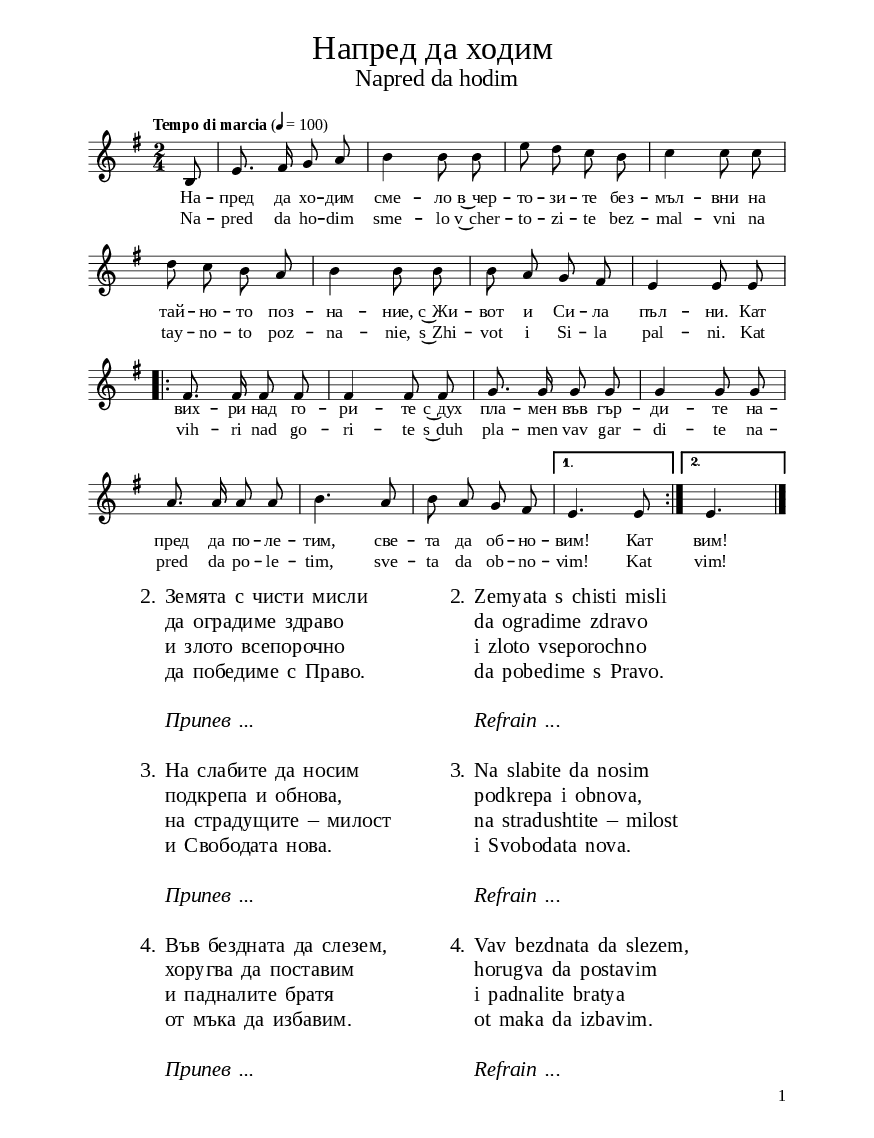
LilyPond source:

\version "2.24.0"

% include paper part and global functions
\include "include/globals.ily"

\bookpart {
  \include "include/bookpart-paper.ily"
  \score {
    \include "include/score-layout.ily"

    \new Voice \absolute {
      \clef treble
      \key g \major
      \time 2/4
      \tempoFunc "Tempo di marcia" 4 "100"
      \autoBeamOff
      \partial 8


      b8 | e'8. fis'16 g'8 a' | b'4 b'8 b' | e''8 d'' c'' b' | c''4 c''8 c'' \break |
      d''8 c'' b' a' | b'4 b'8 b' | b'8 a' g' fis' | e'4 e'8 e' \break |
      \repeat volta 2 {
        fis'8. fis'16 fis'8 fis' |
        fis'4 fis'8 fis' |
        g'8. g'16 g'8 g' |
        g'4 g'8 g' | \break

        a'8.  a'16 a'8 a' |
        b'4. a'8 |
        b'8 a' g'  fis'8 |
      } \alternative {
        {  e'4. e'8 |}
        {e'4. \bar "|." \break }
      }
    }

    \addlyrics {
      На -- пред
      да хо -- дим сме -- ло в~чер -- то -- зи -- те
      без -- мъл -- вни на тай -- но -- то поз -- на --
      ние, с~Жи -- вот и Си -- ла пъл -- ни. Кат вих
      -- ри над го -- ри -- те с~дух пла -- мен във
      гър -- ди -- те на -- пред да по -- ле -- тим,
      све -- та да об -- но -- вим! Кат вим!}
      \addlyrics {
        Na -- pred
        da ho -- dim sme -- lo v~cher -- to -- zi -- te
        bez -- mal -- vni na tay -- no -- to poz -- na --
        nie, s~Zhi -- vot i Si -- la pal -- ni. Kat vih
        -- ri nad go -- ri -- te s~duh pla -- men vav
        gar -- di -- te na -- pred da po -- le -- tim,
        sve -- ta da ob -- no -- vim! Kat vim!}

        \header {
          title = \titleFunc "Напред да ходим " "Napred da hodim"
        }

        \midi{}

      } % score



      \markup \fontsize #bgCoupletFontSize {
        \hspace #5
        \override #`(baseline-skip . ,bgCoupletBaselineSkip)
        \column {
          \line {  2. Земята с чисти мисли}

          \line {   "   "да оградиме здраво}

          \line {   "   "и злото всепорочно}

          \line {   "   "да победиме с Право.}
          \line { "   "}

          \line { "   " \italic {Припев ... }}
          \line { "   "}


          \line {   3. На слабите да носим}

          \line {   "   "подкрепа и обнова,}

          \line {   "   "на страдущите – милост}

          \line {   "   "и Свободата нова.}

          \line { "   "}
          \line { "   " \italic {Припев ...}}
          \line { "   " }

          \line {  4. Във бездната да слезем,}

          \line {   "   "хоругва да поставим}

          \line {   "   "и падналите братя}

          \line {   "   "от мъка да избавим.}

          \line { "   "}
          \line { "   " \italic {Припев ...}}


        }

        \hspace #5
        \override #`(baseline-skip . ,bgCoupletBaselineSkip)
        \column {
          \line { 2. Zemyata s chisti misli}

          \line { "   "da ogradime zdravo}

          \line { "   "i zloto vseporochno}

          \line { "   "da pobedime s Pravo.}
          \line { "   "}

          \line { "   " \italic { Refrain ...} }
          \line { "   "}

          \line { 3. Na slabite da nosim}

          \line { "   "podkrepa i obnova,}

          \line { "   "na stradushtite – milost}

          \line { "   "i Svobodata nova.}
          \line { "   "}

          \line { "   " \italic { Refrain ...} }
          \line { "   "}

          \line { 4. Vav bezdnata da slezem,}

          \line { "   "horugva da postavim}

          \line { "   "i padnalite bratya}

          \line { "   "ot maka da izbavim.}
          \line { "   "}

          \line { "   " \italic { Refrain ...} }

        } %column
      } % markup



      \pageBreak



      \markup \fontsize #bgCoupletFontSize {
        \hspace #5
        \override #`(baseline-skip . ,bgCoupletBaselineSkip)
        \column {


          \line {   5. Тогава да отворим}

          \line {   "   "на новий град вратите,}

          \line {   "   "в Иерусалим да влезем –}

          \line {   "   "света на Светлините.}
          \line { "   "}

          \line { "   " \italic  {Припев ...}}
          \line { "   "}

        }

        \hspace #5
        \override #`(baseline-skip . ,bgCoupletBaselineSkip)
        \column {


          \line { 5. Togava da otvorim}

          \line { "   "na noviy grad vratite,}

          \line { "   "v Ierusalim da vlezem –}

          \line { "   "sveta na Svetlinite.}
          \line { "   "}

          \line { "   " \italic { Refrain ...} }
        } %column
      } % markup

      % include foreign translation(s) of the song
       \version "2.24.0"

\markup \fill-line { \fontsize #deTitleFontSize "Lasst uns kühn vorwärtsgehen" }
\markup \null
\markup \fontsize #deCoupletFontSize {
  \hspace #10
  \override #`(baseline-skip . ,deCoupletBaselineSkip)

  \column {

    \line { 1. Vorwärts, lasst uns kühn vorangehen}
    \line { "   "in die stillen Paläste des geheimen Wissens,}
    \line { "   "erfüllt von Leben und Kraft.}
    \line { "   " }

    \line { "   " \italic { Refrain ...}  }
    \line { "   " }

    \line { "   "Wie ein Sturmwind über den Wäldern,}

    \line { "   "mit feurigem Atem in der Brust, }

    \line { "   "vorwärts, schwingen wir uns auf, }

    \line { "   "erneuern wir die Welt!}
    \line { "   " }

    \line { 2. Lasst uns die Erde}

    \line { "   "mit reinen Gedanken fest umgränzen }

    \line { "   "und das lasterhafte Böse}

    \line { "   "mit Recht besiegen.}
    \line { "   " }

    \line { "   " \italic { Refrain ...}  }
    \line { "   " }
    \line {3. Lasst uns den Schwachen}


    \line { "   "Stärkung und Erneuerung bringen,}

    \line { "   "den Leidenden Erbarmen}

    \line { "   "und die neue Freiheit.}
    \line { "   " }

    \line { "   " \italic { Refrain ...}  }
    \line { "   " }

    \line { 4. Lasst uns in den Abgrund steigen,}

    \line { "   "das Banner aufpflanzen}

    \line { "   "und die gefallenen Brüder}

    \line { "   "von der Qual erlösen.}
    \line { "   " }

    \line { "   " \italic { Refrain ...}  }
    \line { "   " }

    \line { 5. Dann lasst uns die Tore}

    \line { "   "der neuen Stadt öffnen,}

    \line { "   "lasst uns eintreten in Jerusalem  –}

    \line { "   "die Welt der Lichter.}

    \line { "   " }
    \line { "   " \italic { Refrain ... }}
  }
}


    } % bookpart
